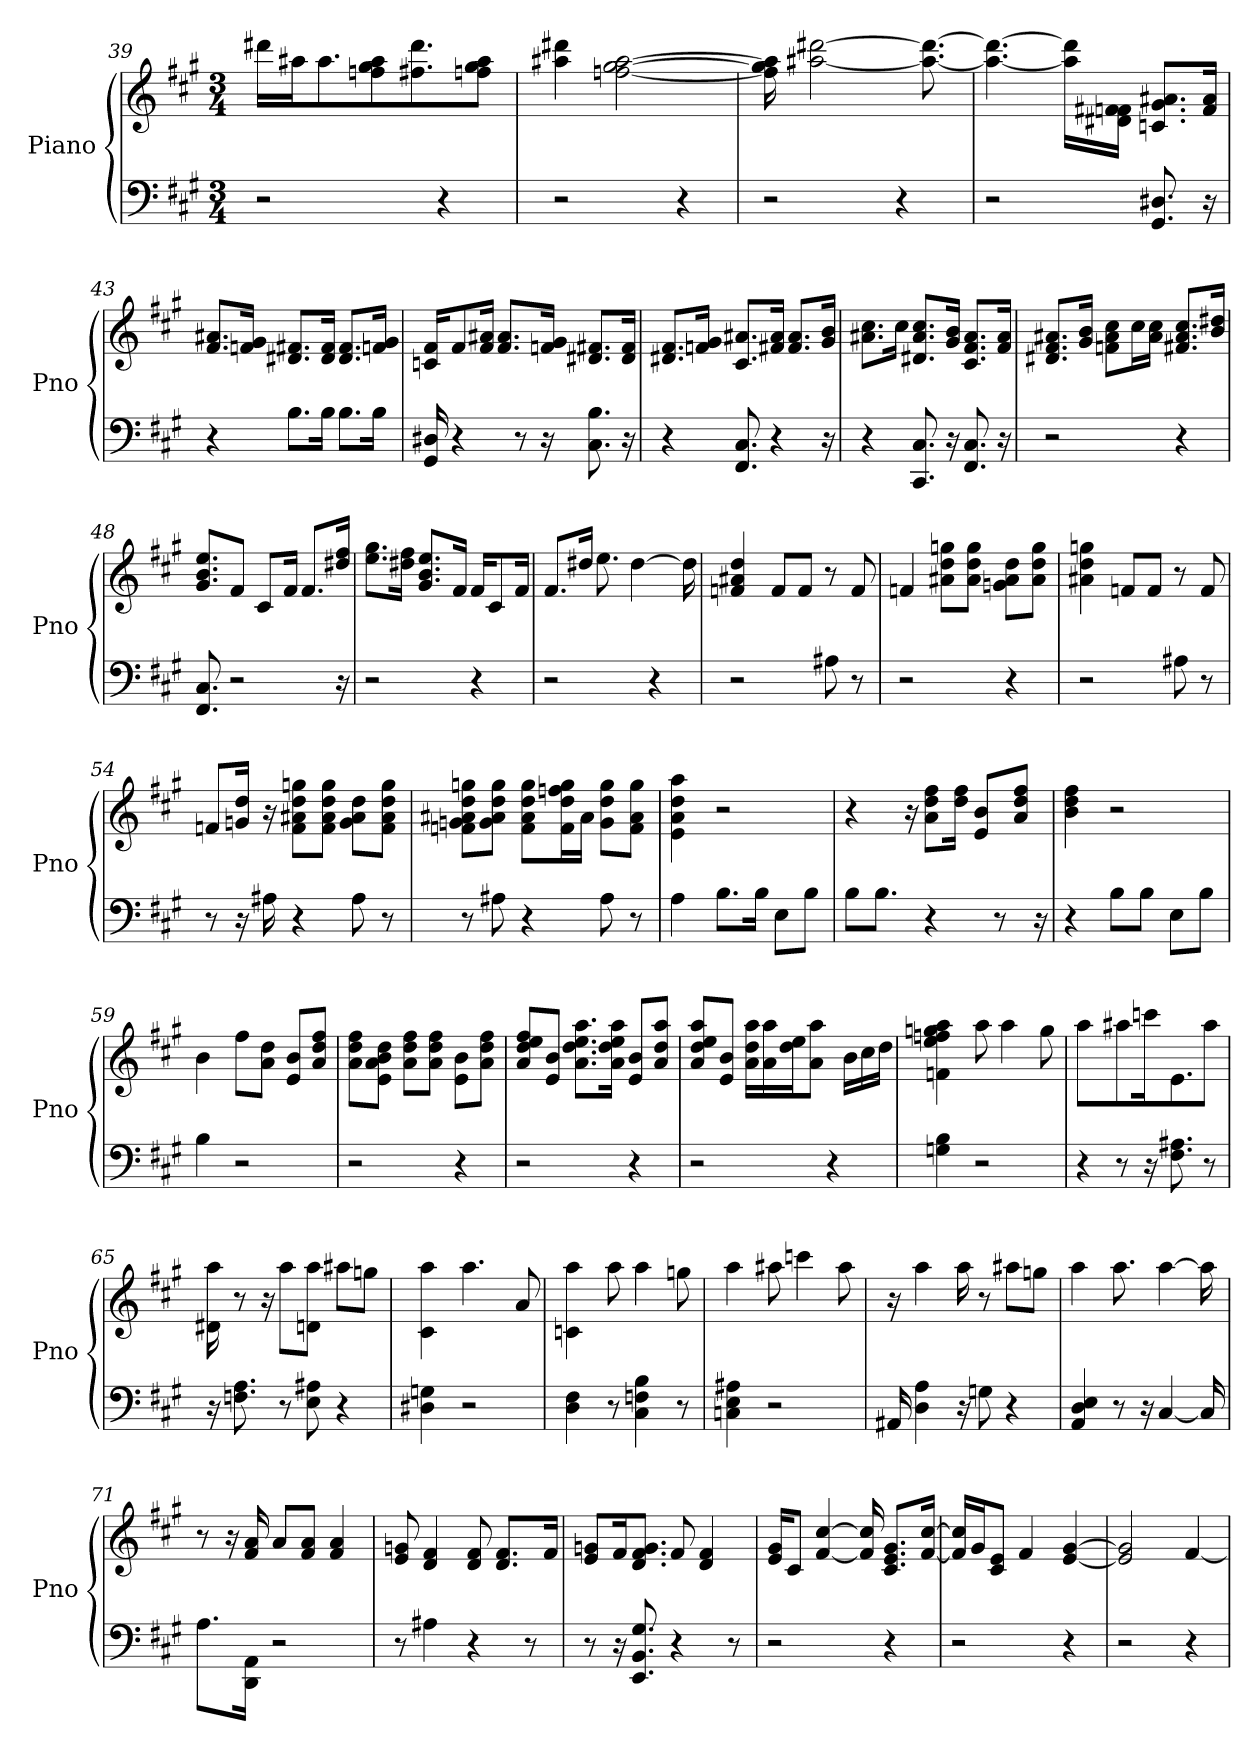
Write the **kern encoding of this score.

**kern	**kern
*part1	*part1
*staff2	*staff1
*I"Piano	*
*I'Pno	*
*clefF4	*clefG2
*k[f#c#g#]	*k[f#c#g#]
*A:	*A:
*M3/4	*M3/4
=39	=39
2r	16ddd#\LL
.	16aa#\J
.	8.aa#\J
.	8aa#\ 8ff\ 8gg#\L
.	8.ddd#\ 8.ff#\J
4r	.
.	8ff 8aa# 8gg#J
=40	=40
2r	4ddd# 4aa#
.	[2gg# [2aa# [2ff
4r	.
=41	=41
2r	16gg#] 16aa#] 16ff]
.	[2ddd# [2aa#
4r	.
.	8.ddd#_ 8.aa#_
=42	=42
2r	4.ddd#_ 4.aa#_
.	16ddd#]\ 16aa#]\LL
.	16d#\ 16f\ 16f#\JJ
8.D# 8.GG#	8.g#/ 8.c/ 8.a#/L
16r	16f#/ 16a#/Jk
=43	=43
4r	8.f#/ 8.a#/L
.	16f/ 16g#/Jk
8.B\L	8.d#/ 8.f#/L
16B\Jk	16d#/ 16f#/Jk
8.B\L	8.d#/ 8.f#/L
16B\Jk	16g#/ 16f/Jk
=44	=44
16D# 16GG#	16f#/ 16c/KL
4r	8f#/
.	16a#/ 16f#/Jk
.	8.a#/ 8.f#/L
8r	.
16r	16g#/ 16f/Jk
8.C# 8.B	8.d#/ 8.f#/L
16r	16d#/ 16f#/Jk
=45	=45
4r	8.f#/ 8.d#/L
.	16g#/ 16f/Jk
8.C# 8.FF#	8.c#/ 8.a#/L
4r	16a#/ 16f#/Jk
.	8.a#/ 8.f#/L
16r	16b/ 16g#/Jk
=46	=46
4r	8.a#\ 8.cc#\L
.	16cc#\Jk
8.CC# 8.C#	8.a#/ 8.cc#/ 8.d#/L
16r	16b/ 16g#/Jk
8.FF# 8.C#	8.f#/ 8.a#/ 8.c#/L
16r	16f#/ 16a#/Jk
=47	=47
2r	8.f#/ 8.a#/ 8.d#/L
.	16g#/ 16b/Jk
.	8a#\ 8f\ 8cc#\L
.	16cc#\L
.	16a#\ 16cc#\JJ
4r	8.f#/ 8.a#/ 8.cc#/L
.	16b/ 16dd#/Jk
=48	=48
8.FF# 8.C#	8.g#/ 8.b/ 8.ee/L
2r	8f#/J
.	8c#/L
.	16f#/Jk
.	8.f#/L
16r	16ff#/ 16dd#/Jk
=49	=49
2r	8.gg#\ 8.ee\L
.	16ff#\ 16dd#\Jk
.	8.g#/ 8.ee/ 8.b/L
.	16f#/Jk
4r	16f#/KL
.	8c#/
.	16f#/Jk
=50	=50
2r	8.f#/L
.	16dd#/Jk
.	8.ee
.	[4dd#
4r	.
.	16dd#]
=51	=51
2r	4dd 4a# 4f
.	8f/L
.	8f/J
8A#	8r
8r	8f
=52	=52
2r	4f
.	8gg\ 8a#\ 8dd\L
.	8a#\ 8gg\ 8dd\J
4r	8a#\ 8g\ 8dd\L
.	8a#\ 8gg\ 8dd\J
=53	=53
2r	4gg 4a# 4dd
.	8f/L
.	8f/J
8A#	8r
8r	8f
=54	=54
8r	8f/L
16r	16dd/ 16g/Jk
16A#	16r
4r	8dd\ 8f\ 8gg\ 8a#\L
.	8gg\ 8dd\ 8f\ 8a#\J
8A#	8g\ 8a#\ 8dd\L
8r	8gg\ 8f\ 8a#\ 8dd\J
=55	=55
8r	8g\ 8a#\ 8f\ 8gg\ 8dd\L
8A#	8a#\ 8gg\ 8g\ 8dd\J
4r	8gg\ 8f\ 8a#\ 8dd\L
.	16f\ 16ff\ 16gg\ 16dd\L
.	16a#\JJ
8A#	8gg\ 8g\ 8dd\L
8r	8a#\ 8f\ 8gg\J
=56	=56
4A	4e 4aa 4a 4dd
8.B\L	2r
16B\Jk	.
8E\L	.
8B\J	.
=57	=57
8B\L	4r
8.B\J	.
.	16r
4r	8a\ 8ff#\ 8dd\L
.	16dd\ 16ff#\Jk
.	8e/ 8b/L
8r	.
.	8dd/ 8ff#/ 8a/J
16r	.
=58	=58
4r	4dd 4ff# 4b
8B\L	2r
8B\J	.
8E\L	.
8B\J	.
=59	=59
4B	4b
2r	8ff#\L
.	8dd\ 8a\J
.	8e/ 8b/L
.	8dd/ 8ff#/ 8a/J
=60	=60
2r	8dd\ 8ff#\ 8a\L
.	8a\ 8b\ 8e\ 8dd\J
.	8dd\ 8ff#\ 8a\L
.	8dd\ 8a\ 8ff#\J
4r	8e\ 8b\L
.	8a\ 8dd\ 8ff#\J
=61	=61
2r	8ee/ 8ff#/ 8a/ 8dd/L
.	8b/ 8e/J
.	8.ee\ 8.a\ 8.dd\ 8.aa\L
.	16ee\ 16dd\ 16aa\ 16a\Jk
4r	8b/ 8e/L
.	8dd/ 8aa/ 8a/J
=62	=62
2r	8ee/ 8dd/ 8a/ 8aa/L
.	8b/ 8e/J
.	16dd\ 16a\ 16aa\LL
.	16a\ 16aa\J
.	16ee\ 16dd\K
.	8a\ 8aa\J
4r	.
.	16b\LL
.	16cc#\
.	16dd\JJ
=63	=63
4B 4G	4gg 4ff 4f 4aa 4ee
2r	8aa
.	4aa
.	8gg
=64	=64
4r	4aa
8r	8aa#\L
16r	16ccc\K
8.F# 8.A#	8.e\J
8r	8aa#J
=65	=65
16r	16aa 16d#
8.F 8.A	8r
.	16r
8r	8aa\L
8E 8A#	8aa\ 8d\J
4r	8aa#\L
.	8gg\J
=66	=66
4D# 4G	4aa 4c#
2r	4.aa
.	8a
=67	=67
4F# 4D	4aa 4c
8r	8aa
4F 4C# 4B	4aa
8r	8gg
=68	=68
4E 4A# 4C	4aa
2r	8aa#
.	4ccc
.	8aa#
=69	=69
16AA#	16r
4D 4A	4aa
16r	16aa
8G	8r
4r	8aa#\L
.	8gg\J
=70	=70
4D 4E 4AA	4aa
8r	8.aa
16r	.
[4C#	[4aa
16C#]	16aa]
=71	=71
8.A\L	8r
.	16r
16DD\ 16AA\Jk	16a 16f#
2r	8a/L
.	8f#/ 8a/J
.	4a 4f#
=72	=72
8r	8e 8g
4A#	4d 4f#
4r	8d 8f#
.	8.f#/ 8.d/L
8r	.
.	16f#/Jk
=73	=73
8r	8e/ 8g/L
16r	16f#/K
8.EE 8.BB 8.G#	8.d/ 8.g/ 8.f#/J
4r	8f#
.	4f# 4d
8r	.
=74	=74
2r	16e/ 16g#/KL
.	8c#/J
.	[4cc# [4f#
.	16cc#] 16f#]
4r	8.c#/ 8.e/ 8.g#/L
.	[16cc#/ [16f#/Jk
=75	=75
2r	16cc#]/ 16f#]/LL
.	16g#/J
.	8c#/ 8e/J
.	4f#
4r	[4g# [4e
=76	=76
2r	2g#] 2e]
4r	[4f#
=	=
*-	*-
